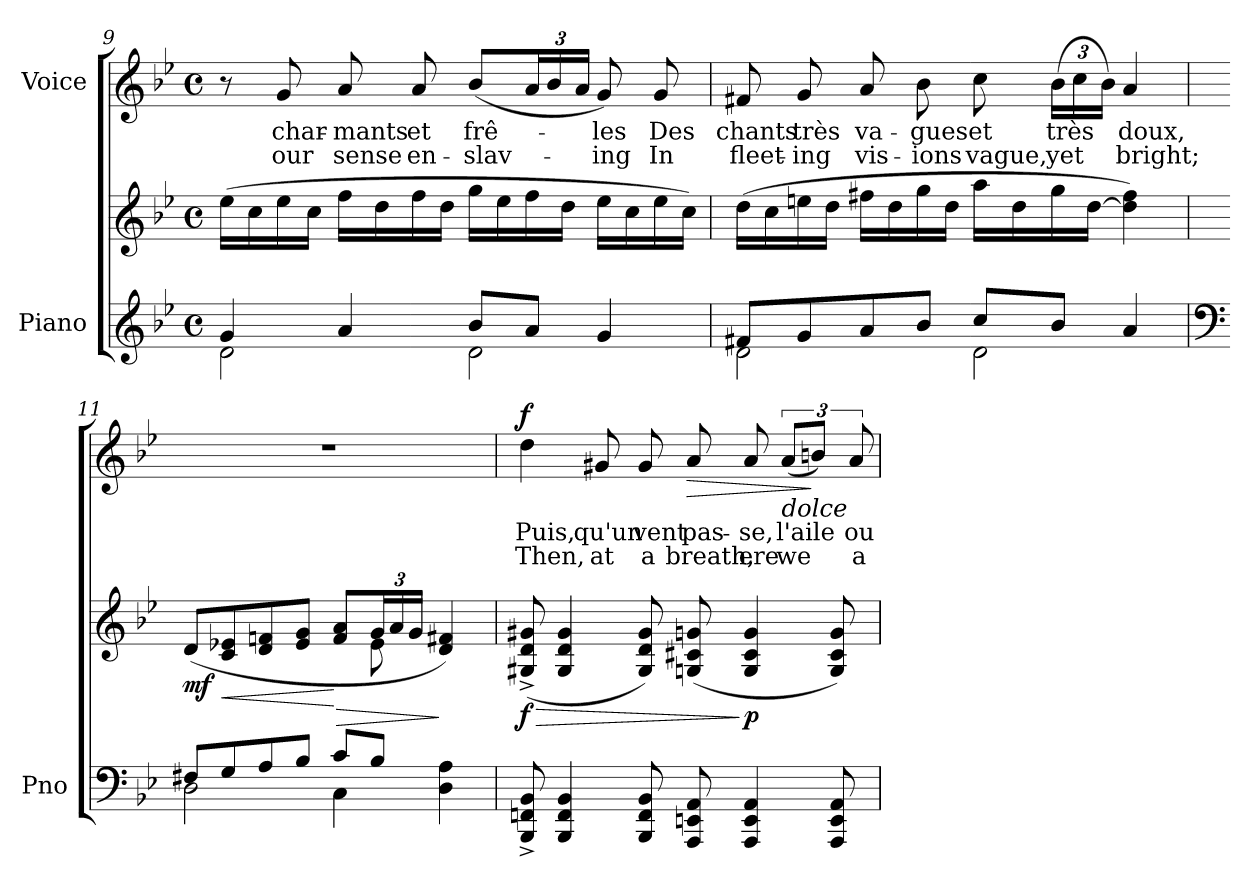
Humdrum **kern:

**kern	**kern	**dynam	**kern	**text	**text	**dynam
*part2	*part2	*part2	*part1	*part1	*part1	*part1
*staff3	*staff2	*staff2/3	*staff1	*staff1	*staff1	*staff1
*I"Piano	*	*	*I"Voice	*	*	*
*I'Pno	*	*	*	*	*	*
!!LO:PB:g=z
*clefG2	*clefG2	*	*clefG2	*	*	*
*k[b-e-]	*k[b-e-]	*	*k[b-e-]	*	*	*
*M4/4	*M4/4	*	*M4/4	*	*	*
*met(c)	*met(c)	*	*met(c)	*	*	*
=9	=9	=9	=9	=9	=9	=9
*^	*	*	*	*	*	*
4g/	2d\	(16ee-\LL	.	8r	.	.	.
.	.	16cc\	.	.	.	.	.
!	!	!	!	!	!LO:LY:b	!LO:LY:b	!
.	.	16ee-\	.	8g/	char-	our	.
.	.	16cc\JJ	.	.	.	.	.
!	!	!	!	!	!LO:LY:b	!LO:LY:b	!
4a/	.	16ff\LL	.	8a/	-mants	sense	.
.	.	16dd\	.	.	.	.	.
!	!	!	!	!	!LO:LY:b	!LO:LY:b	!
.	.	16ff\	.	8a/	et	en-	.
.	.	16dd\JJ	.	.	.	.	.
!	!	!	!	!	!LO:LY:b	!LO:LY:b	!
8b-/L	2d\	16gg\LL	.	(8b-/L	frê-	-slav-	.
.	.	16ee-\	.	.	.	.	.
*	*	*	*	*Xbrackettup	*	*	*
8a/J	.	16ff\	.	24a/L	.	.	.
.	.	.	.	24b-/	.	.	.
.	.	16dd\JJ	.	.	.	.	.
.	.	.	.	24a/JJ	.	.	.
!	!	!	!	!	!LO:LY:b	!LO:LY:b	!
4g/	.	16ee-\LL	.	8g/)	-les	-ing	.
.	.	16cc\	.	.	.	.	.
!	!	!	!	!	!LO:LY:b	!LO:LY:b	!
.	.	16ee-\	.	8g/	Des	In	.
.	.	16cc\JJ)	.	.	.	.	.
!!LO:LB:g=z
=10	=10	=10	=10	=10	=10	=10	=10
!	!	!	!	!	!LO:LY:b	!LO:LY:b	!
8f#X/L	2d\	(16dd\LL	.	8f#X/	chants	fleet-	.
.	.	16cc\	.	.	.	.	.
!	!	!	!	!	!LO:LY:b	!LO:LY:b	!
8g/	.	16een\	.	8g/	très	-ing	.
.	.	16dd\JJ	.	.	.	.	.
!	!	!	!	!	!LO:LY:b	!LO:LY:b	!
8a/	.	16ff#X\LL	.	8a/	va-	vis-	.
.	.	16dd\	.	.	.	.	.
!	!	!	!	!	!LO:LY:b	!LO:LY:b	!
8b-/J	.	16gg\	.	8b-\	-gues	-ions	.
.	.	16dd\JJ	.	.	.	.	.
!	!	!	!	!	!LO:LY:b	!LO:LY:b	!
8cc/L	2d\	16aa\LL	.	8cc\	et	vague,	.
.	.	16dd\	.	.	.	.	.
!	!	!	!	!	!LO:LY:b	!LO:LY:b	!
8b-/J	.	16gg\	.	(24b-\LL	très	yet	.
.	.	.	.	24cc\	.	.	.
.	.	[16dd\JJ	.	.	.	.	.
.	.	.	.	24b-\JJ)	.	.	.
!	!	!	!	!	!LO:LY:b	!LO:LY:b	!
4a/	.	4dd\] 4ff#\)	.	4a/	doux,	bright;	.
!!LO:LB:g=z
=11	=11	=11	=11	=11	=11	=11	=11
*clefF4	*	*	*	*	*	*	*
*	*	*^	*	*	*	*	*
!	!	!	!	!LO:DY:b	!	!	!	!
8F#X/L	2D\	(8d/L	8ryy	mf	1r	.	.	.
!	!	!	!	!LO:HP:b	!	!	!	!
*	*	*v	*v	*	*	*	*	*
8G/	.	8c/ 8e-X/	<	.	.	.	.
8A/	.	8d/ 8fn/	.	.	.	.	.
8B-/J	.	8e-/ 8g/J	.	.	.	.	.
!	!	!	!LO:HP:n=1:b	!	!	!	!
8c/L	4C\	8f/ 8a/L	[ >	.	.	.	.
*	*	*Xbrackettup	*	*	*	*	*
*	*	*^	*	*	*	*	*
8B-/J	.	24g/L	8e-\	.	.	.	.	.
.	.	24a/	.	.	.	.	.	.
.	.	24g/JJ	.	.	.	.	.	.
4D\ 4A\	4ryy	4d/ 4f#X/)	4ryy	]	.	.	.	.
=12	=12	=12	=12	=12	=12	=12	=12	=12
!	!	!	!	!LO:HP:b	!	!LO:LY:b	!LO:LY:b	!
!	!	!	!	!LO:DY:n=1:b	!	!	!	!LO:DY:b
*v	*v	*	*	*	*	*	*	*
*	*v	*v	*	*	*	*	*
8BBB-/^ 8FFn/^ 8BB-/^	(8G#X/^ 8d/^ 8g#X/^	> f	4dd\	Puis,	Then,	f
4BBB-/ 4FF/ 4BB-/	4G#/ 4d/ 4g#/	.	.	.	.	.
!	!	!	!	!LO:LY:b	!LO:LY:b	!
.	.	.	8g#X/	qu'un	at	.
!	!	!	!	!LO:LY:b	!LO:LY:b	!
8BBB-/ 8FF/ 8BB-/	8G#/ 8d/ 8g#/)	.	8g#/	vent	a	.
!	!	!	!	!LO:LY:b	!LO:LY:b	!LO:HP:b
8AAA/ 8EEn/ 8AA/	(8Gn/ 8c#X/ 8gn/	.	8a/	pas-	breath,	>
!	!	!LO:DY:n=2:b	!	!LO:LY:b	!LO:LY:b	!
4AAA/ 4EE/ 4AA/	4G/ 4c#/ 4g/	] p	8a/	-se,	ere	.
*	*	*	*brackettup	*	*	*
!	!	!	!LO:TX:b:i:t=dolce	!	!	!
!	!	!	!	!LO:LY:b	!LO:LY:b	!
.	.	.	(12a/L	l'aile	we	.
.	.	.	12bn/J)	.	.	]
8AAA/ 8EE/ 8AA/	8G/ 8c#/ 8g/)	.	.	.	.	.
!	!	!	!	!LO:LY:b	!LO:LY:b	!
.	.	.	12a/	ou-	-a-	.
=	=	=	=	=	=	=
*-	*-	*-	*-	*-	*-	*-
